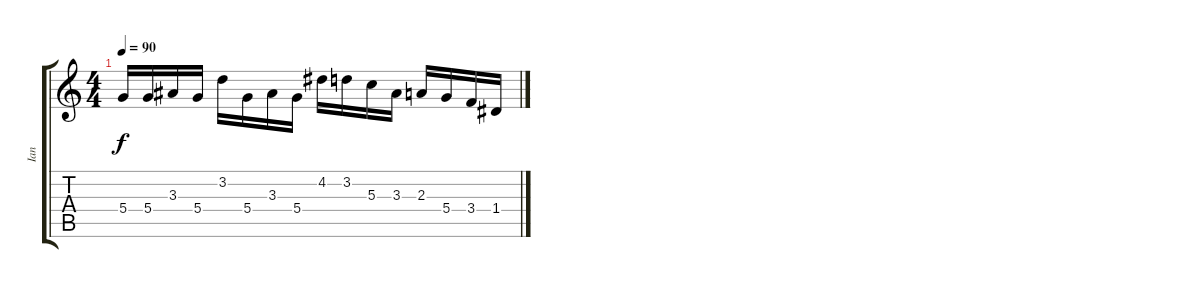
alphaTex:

\track ("Ian " "Ian ") {instrument distortionguitar}
\staff {score tabs}
\tuning (E4 B3 G3 D3 A2 D2) {hide}
\ts (4 4)
\tempo 90
\clef g2
\ks c
5.4.16{dy f} 5.4.16 3.3.16 5.4.16 3.2.16 5.4.16 3.3.16 5.4.16 4.2.16 3.2.16 5.3.16 3.3.16 2.3.16 5.4.16 3.4.16 1.4.16
